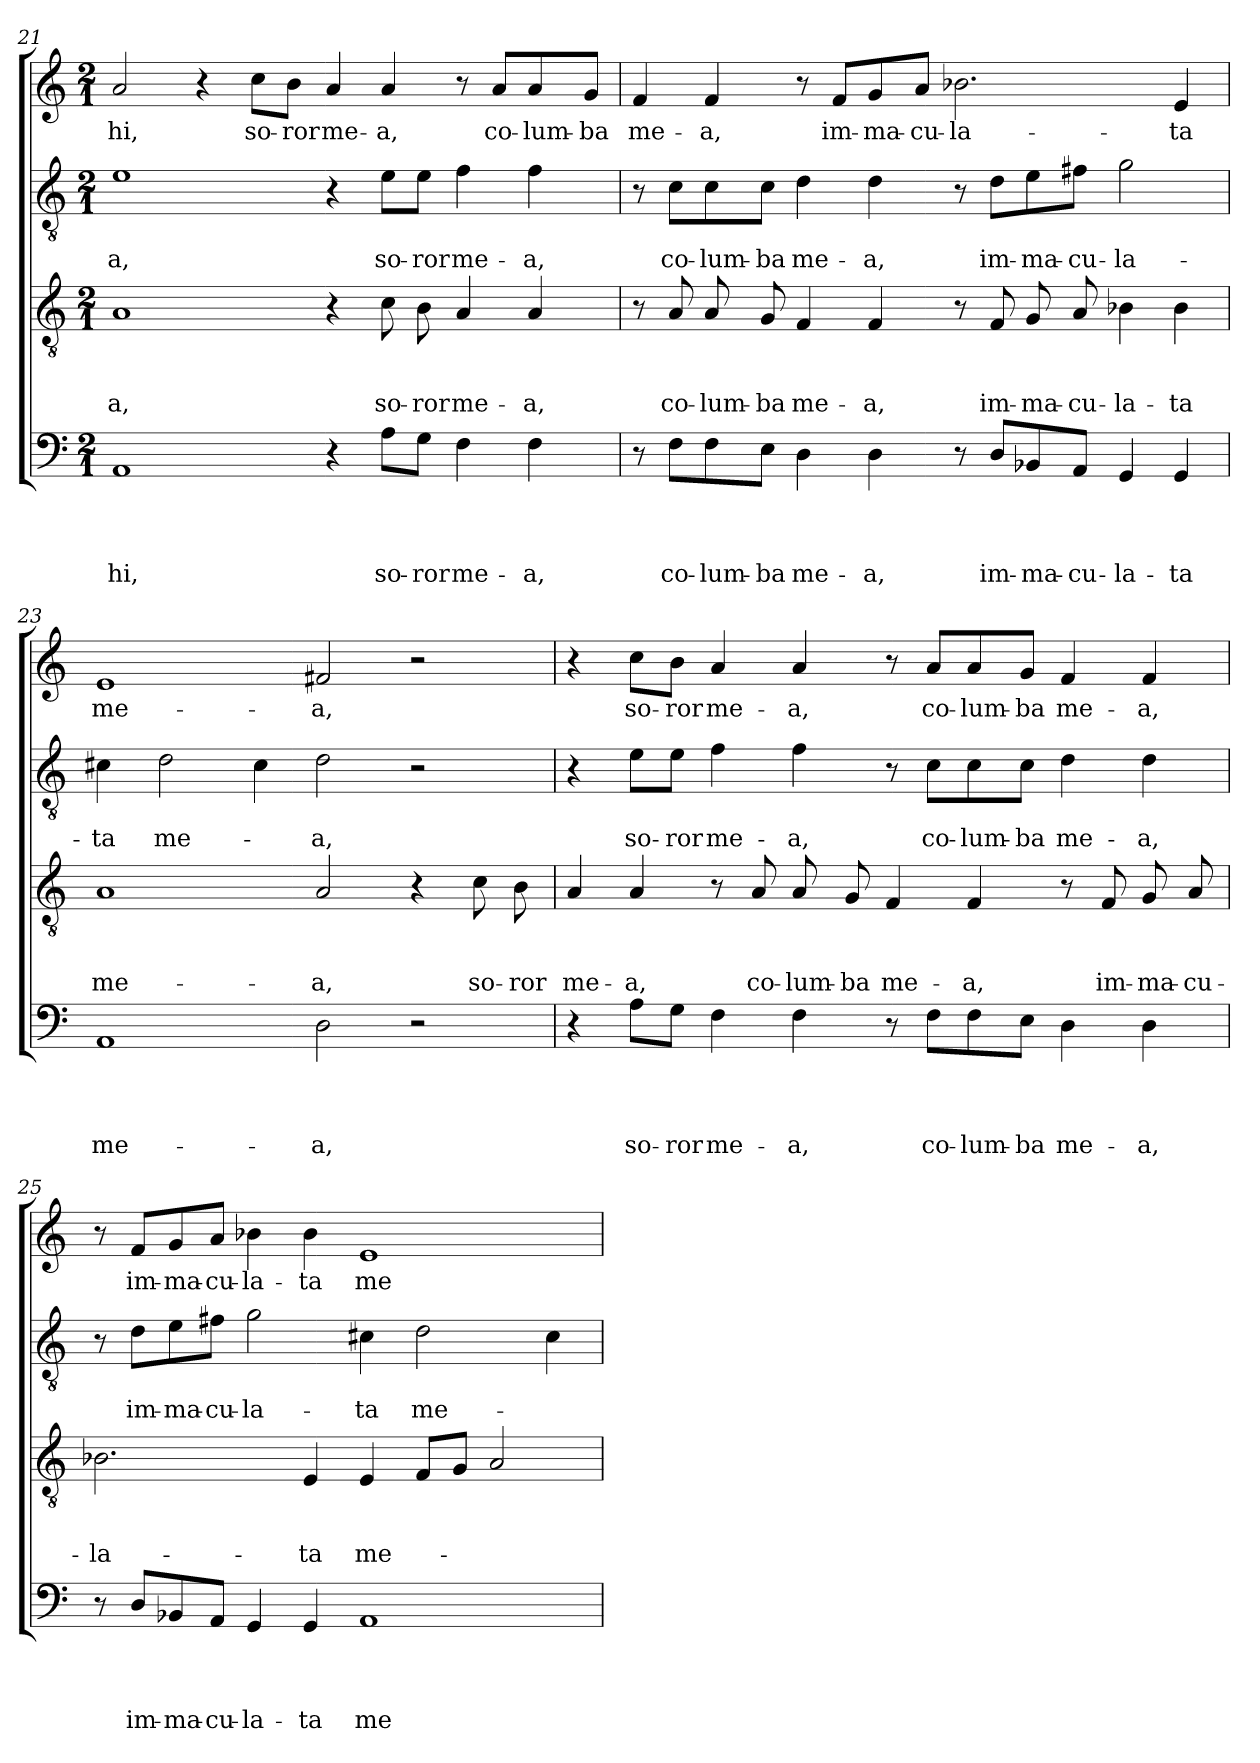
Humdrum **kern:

**kern	**text	**text	**text	**text	**kern	**text	**text	**text	**kern	**text	**text	**kern	**text
*part4	*part4	*part4	*part4	*part4	*part3	*part3	*part3	*part3	*part2	*part2	*part2	*part1	*part1
*staff4	*staff4	*staff4	*staff4	*staff4	*staff3	*staff3	*staff3	*staff3	*staff2	*staff2	*staff2	*staff1	*staff1
*clefF4	*	*	*	*	*clefGv2	*	*	*	*clefGv2	*	*	*clefG2	*
*k[]	*	*	*	*	*k[]	*	*	*	*k[]	*	*	*k[]	*
*C:	*	*	*	*	*C:	*	*	*	*C:	*	*	*C:	*
*M2/1	*	*	*	*	*M2/1	*	*	*	*M2/1	*	*	*M2/1	*
=21	=21	=21	=21	=21	=21	=21	=21	=21	=21	=21	=21	=21	=21
!	!	!	!	!LO:LY:b	!	!	!	!LO:LY:b	!	!	!LO:LY:b	!	!LO:LY:b
1AA	.	.	.	-hi,	1A	.	.	-a,	1e	.	-a,	2a/	-hi,
.	.	.	.	.	.	.	.	.	.	.	.	4r	.
!	!	!	!	!	!	!	!	!	!	!	!	!	!LO:LY:b
.	.	.	.	.	.	.	.	.	.	.	.	8cc\L	so-
!	!	!	!	!	!	!	!	!	!	!	!	!	!LO:LY:b
.	.	.	.	.	.	.	.	.	.	.	.	8b\J	-ror
!	!	!	!	!	!	!	!	!	!	!	!	!	!LO:LY:b
4r	.	.	.	.	4r	.	.	.	4r	.	.	4a/	me-
!	!	!	!	!LO:LY:b	!	!	!	!LO:LY:b	!	!	!LO:LY:b	!	!LO:LY:b
8A\L	.	.	.	so-	8c\	.	.	so-	8e\L	.	so-	4a/	-a,
!	!	!	!	!LO:LY:b	!	!	!	!LO:LY:b	!	!	!LO:LY:b	!	!
8G\J	.	.	.	-ror	8B\	.	.	-ror	8e\J	.	-ror	.	.
!	!	!	!	!LO:LY:b	!	!	!	!LO:LY:b	!	!	!LO:LY:b	!	!
4F\	.	.	.	me-	4A/	.	.	me-	4f\	.	me-	8r	.
!	!	!	!	!	!	!	!	!	!	!	!	!	!LO:LY:b
.	.	.	.	.	.	.	.	.	.	.	.	8a/L	co-
!	!	!	!	!LO:LY:b	!	!	!	!LO:LY:b	!	!	!LO:LY:b	!	!LO:LY:b
4F\	.	.	.	-a,	4A/	.	.	-a,	4f\	.	-a,	8a/	-lum-
!	!	!	!	!	!	!	!	!	!	!	!	!	!LO:LY:b
.	.	.	.	.	.	.	.	.	.	.	.	8g/J	-ba
=22	=22	=22	=22	=22	=22	=22	=22	=22	=22	=22	=22	=22	=22
!	!	!	!	!	!	!	!	!	!	!	!	!	!LO:LY:b
8r	.	.	.	.	8r	.	.	.	8r	.	.	4f/	me-
!	!	!	!	!LO:LY:b	!	!	!	!LO:LY:b	!	!	!LO:LY:b	!	!
8F\L	.	.	.	co-	8A/	.	.	co-	8c\L	.	co-	.	.
!	!	!	!	!LO:LY:b	!	!	!	!LO:LY:b	!	!	!LO:LY:b	!	!LO:LY:b
8F\	.	.	.	-lum-	8A/	.	.	-lum-	8c\	.	-lum-	4f/	-a,
!	!	!	!	!LO:LY:b	!	!	!	!LO:LY:b	!	!	!LO:LY:b	!	!
8E\J	.	.	.	-ba	8G/	.	.	-ba	8c\J	.	-ba	.	.
!	!	!	!	!LO:LY:b	!	!	!	!LO:LY:b	!	!	!LO:LY:b	!	!
4D\	.	.	.	me-	4F/	.	.	me-	4d\	.	me-	8r	.
!	!	!	!	!	!	!	!	!	!	!	!	!	!LO:LY:b
.	.	.	.	.	.	.	.	.	.	.	.	8f/L	im-
!	!	!	!	!LO:LY:b	!	!	!	!LO:LY:b	!	!	!LO:LY:b	!	!LO:LY:b
4D\	.	.	.	-a,	4F/	.	.	-a,	4d\	.	-a,	8g/	-ma-
!	!	!	!	!	!	!	!	!	!	!	!	!	!LO:LY:b
.	.	.	.	.	.	.	.	.	.	.	.	8a/J	-cu-
!	!	!	!	!	!	!	!	!	!	!	!	!	!LO:LY:b
8r	.	.	.	.	8r	.	.	.	8r	.	.	2.b-X\	-la-
!	!	!	!	!LO:LY:b	!	!	!	!LO:LY:b	!	!	!LO:LY:b	!	!
8D/L	.	.	.	im-	8F/	.	.	im-	8d\L	.	im-	.	.
!	!	!	!	!LO:LY:b	!	!	!	!LO:LY:b	!	!	!LO:LY:b	!	!
8BB-X/	.	.	.	-ma-	8G/	.	.	-ma-	8e\	.	-ma-	.	.
!	!	!	!	!LO:LY:b	!	!	!	!LO:LY:b	!	!	!LO:LY:b	!	!
8AA/J	.	.	.	-cu-	8A/	.	.	-cu-	8f#X\J	.	-cu-	.	.
!	!	!	!	!LO:LY:b	!	!	!	!LO:LY:b	!	!	!LO:LY:b	!	!
4GG/	.	.	.	-la-	4B-X\	.	.	-la-	2g\	.	-la-	.	.
!	!	!	!	!LO:LY:b	!	!	!	!LO:LY:b	!	!	!	!	!LO:LY:b
4GG/	.	.	.	-ta	4B-\	.	.	-ta	.	.	.	4e/	-ta
!!LO:LB:g=z
=23	=23	=23	=23	=23	=23	=23	=23	=23	=23	=23	=23	=23	=23
!	!	!	!	!LO:LY:b	!	!	!	!LO:LY:b	!	!	!LO:LY:b	!	!LO:LY:b
1AA	.	.	.	me-	1A	.	.	me-	4c#X\	.	-ta	1e	me-
!	!	!	!	!	!	!	!	!	!	!	!LO:LY:b	!	!
.	.	.	.	.	.	.	.	.	2d\	.	me-	.	.
.	.	.	.	.	.	.	.	.	4c#\	.	.	.	.
!	!	!	!	!LO:LY:b	!	!	!	!LO:LY:b	!	!	!LO:LY:b	!	!LO:LY:b
2D\	.	.	.	-a,	2A/	.	.	-a,	2d\	.	-a,	2f#X/	-a,
2r	.	.	.	.	4r	.	.	.	2r	.	.	2r	.
!	!	!	!	!	!	!	!	!LO:LY:b	!	!	!	!	!
.	.	.	.	.	8c\	.	.	so-	.	.	.	.	.
!	!	!	!	!	!	!	!	!LO:LY:b	!	!	!	!	!
.	.	.	.	.	8B\	.	.	-ror	.	.	.	.	.
=24	=24	=24	=24	=24	=24	=24	=24	=24	=24	=24	=24	=24	=24
!	!	!	!	!	!	!	!	!LO:LY:b	!	!	!	!	!
4r	.	.	.	.	4A/	.	.	me-	4r	.	.	4r	.
!	!	!	!	!LO:LY:b	!	!	!	!LO:LY:b	!	!	!LO:LY:b	!	!LO:LY:b
8A\L	.	.	.	so-	4A/	.	.	-a,	8e\L	.	so-	8cc\L	so-
!	!	!	!	!LO:LY:b	!	!	!	!	!	!	!LO:LY:b	!	!LO:LY:b
8G\J	.	.	.	-ror	.	.	.	.	8e\J	.	-ror	8b\J	-ror
!	!	!	!	!LO:LY:b	!	!	!	!	!	!	!LO:LY:b	!	!LO:LY:b
4F\	.	.	.	me-	8r	.	.	.	4f\	.	me-	4a/	me-
!	!	!	!	!	!	!	!	!LO:LY:b	!	!	!	!	!
.	.	.	.	.	8A/	.	.	co-	.	.	.	.	.
!	!	!	!	!LO:LY:b	!	!	!	!LO:LY:b	!	!	!LO:LY:b	!	!LO:LY:b
4F\	.	.	.	-a,	8A/	.	.	-lum-	4f\	.	-a,	4a/	-a,
!	!	!	!	!	!	!	!	!LO:LY:b	!	!	!	!	!
.	.	.	.	.	8G/	.	.	-ba	.	.	.	.	.
!	!	!	!	!	!	!	!	!LO:LY:b	!	!	!	!	!
8r	.	.	.	.	4F/	.	.	me-	8r	.	.	8r	.
!	!	!	!	!LO:LY:b	!	!	!	!	!	!	!LO:LY:b	!	!LO:LY:b
8F\L	.	.	.	co-	.	.	.	.	8c\L	.	co-	8a/L	co-
!	!	!	!	!LO:LY:b	!	!	!	!LO:LY:b	!	!	!LO:LY:b	!	!LO:LY:b
8F\	.	.	.	-lum-	4F/	.	.	-a,	8c\	.	-lum-	8a/	-lum-
!	!	!	!	!LO:LY:b	!	!	!	!	!	!	!LO:LY:b	!	!LO:LY:b
8E\J	.	.	.	-ba	.	.	.	.	8c\J	.	-ba	8g/J	-ba
!	!	!	!	!LO:LY:b	!	!	!	!	!	!	!LO:LY:b	!	!LO:LY:b
4D\	.	.	.	me-	8r	.	.	.	4d\	.	me-	4f/	me-
!	!	!	!	!	!	!	!	!LO:LY:b	!	!	!	!	!
.	.	.	.	.	8F/	.	.	im-	.	.	.	.	.
!	!	!	!	!LO:LY:b	!	!	!	!LO:LY:b	!	!	!LO:LY:b	!	!LO:LY:b
4D\	.	.	.	-a,	8G/	.	.	-ma-	4d\	.	-a,	4f/	-a,
!	!	!	!	!	!	!	!	!LO:LY:b	!	!	!	!	!
.	.	.	.	.	8A/	.	.	-cu-	.	.	.	.	.
=25	=25	=25	=25	=25	=25	=25	=25	=25	=25	=25	=25	=25	=25
!	!	!	!	!	!	!	!	!LO:LY:b	!	!	!	!	!
8r	.	.	.	.	2.B-X\	.	.	-la-	8r	.	.	8r	.
!	!	!	!	!LO:LY:b	!	!	!	!	!	!	!LO:LY:b	!	!LO:LY:b
8D/L	.	.	.	im-	.	.	.	.	8d\L	.	im-	8f/L	im-
!	!	!	!	!LO:LY:b	!	!	!	!	!	!	!LO:LY:b	!	!LO:LY:b
8BB-X/	.	.	.	-ma-	.	.	.	.	8e\	.	-ma-	8g/	-ma-
!	!	!	!	!LO:LY:b	!	!	!	!	!	!	!LO:LY:b	!	!LO:LY:b
8AA/J	.	.	.	-cu-	.	.	.	.	8f#X\J	.	-cu-	8a/J	-cu-
!	!	!	!	!LO:LY:b	!	!	!	!	!	!	!LO:LY:b	!	!LO:LY:b
4GG/	.	.	.	-la-	.	.	.	.	2g\	.	-la-	4b-X\	-la-
!	!	!	!	!LO:LY:b	!	!	!	!LO:LY:b	!	!	!	!	!LO:LY:b
4GG/	.	.	.	-ta	4E/	.	.	-ta	.	.	.	4b-\	-ta
!	!	!	!	!LO:LY:b	!	!	!	!LO:LY:b	!	!	!LO:LY:b	!	!LO:LY:b
1AA	.	.	.	me-	4E/	.	.	me-	4c#X\	.	-ta	1e	me-
!	!	!	!	!	!	!	!	!	!	!	!LO:LY:b	!	!
.	.	.	.	.	8F/L	.	.	.	2d\	.	me-	.	.
.	.	.	.	.	8G/J	.	.	.	.	.	.	.	.
.	.	.	.	.	2A/	.	.	.	.	.	.	.	.
.	.	.	.	.	.	.	.	.	4c#\	.	.	.	.
=	=	=	=	=	=	=	=	=	=	=	=	=	=
*-	*-	*-	*-	*-	*-	*-	*-	*-	*-	*-	*-	*-	*-
